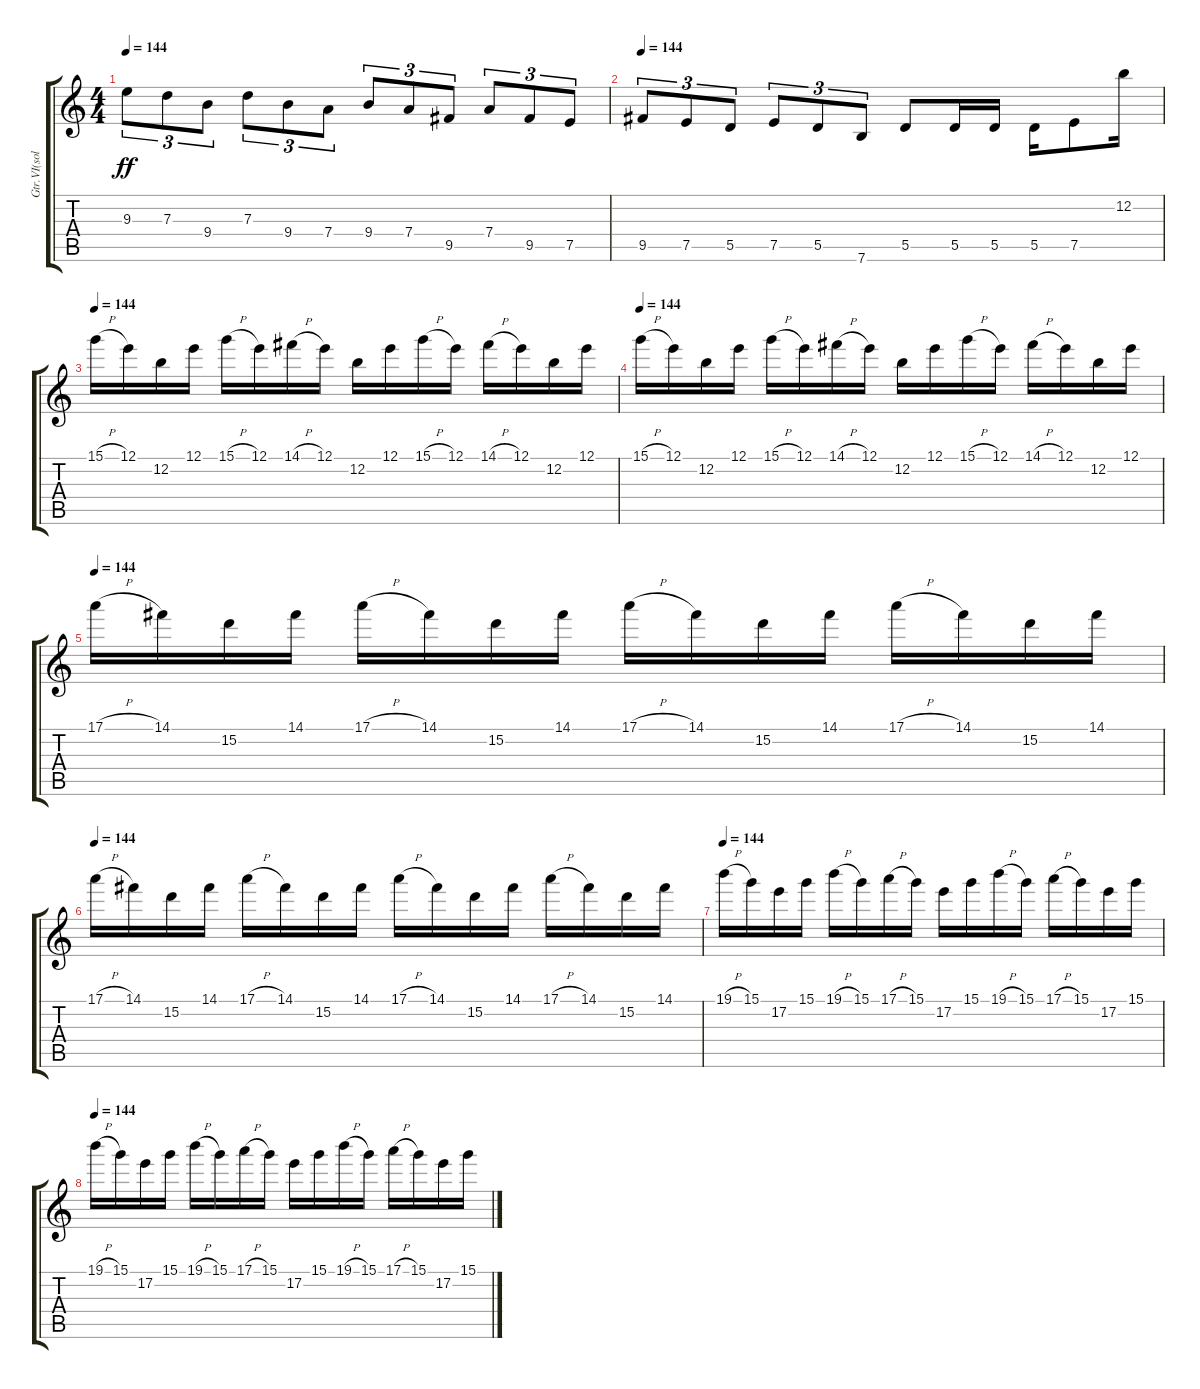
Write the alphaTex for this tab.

\track ("Gtr.VI(solo)" "Gtr.VI(sol") {instrument distortionguitar}
\staff {score tabs}
\tuning (E4 B3 G3 D3 A2 E2) {hide}
\ts (4 4)
\tempo 144
\clef g2
\ks c
9.3.8{tu (3 2) dy ff} 7.3.8{tu (3 2)} 9.4.8{tu (3 2)} 7.3.8{tu (3 2)} 9.4.8{tu (3 2)} 7.4.8{tu (3 2)} 9.4.8{tu (3 2)} 7.4.8{tu (3 2)} 9.5.8{tu (3 2)} 7.4.8{tu (3 2)} 9.5.8{tu (3 2)} 7.5.8{tu (3 2)} |
\tempo 144
9.5.8{tu (3 2)} 7.5.8{tu (3 2)} 5.5.8{tu (3 2)} 7.5.8{tu (3 2)} 5.5.8{tu (3 2)} 7.6.8{tu (3 2)} 5.5.8 5.5.16 5.5.16 5.5.16 7.5.8 12.2.16 |
\tempo 144
15.1{h}.16 12.1.16 12.2.16 12.1.16 15.1{h}.16 12.1.16 14.1{h}.16 12.1.16 12.2.16 12.1.16 15.1{h}.16 12.1.16 14.1{h}.16 12.1.16 12.2.16 12.1.16 |
\tempo 144
15.1{h}.16 12.1.16 12.2.16 12.1.16 15.1{h}.16 12.1.16 14.1{h}.16 12.1.16 12.2.16 12.1.16 15.1{h}.16 12.1.16 14.1{h}.16 12.1.16 12.2.16 12.1.16 |
\tempo 144
17.1{h}.16 14.1.16 15.2.16 14.1.16 17.1{h}.16 14.1.16 15.2.16 14.1.16 17.1{h}.16 14.1.16 15.2.16 14.1.16 17.1{h}.16 14.1.16 15.2.16 14.1.16 |
\tempo 144
17.1{h}.16 14.1.16 15.2.16 14.1.16 17.1{h}.16 14.1.16 15.2.16 14.1.16 17.1{h}.16 14.1.16 15.2.16 14.1.16 17.1{h}.16 14.1.16 15.2.16 14.1.16 |
\tempo 144
19.1{h}.16 15.1.16 17.2.16 15.1.16 19.1{h}.16 15.1.16 17.1{h}.16 15.1.16 17.2.16 15.1.16 19.1{h}.16 15.1.16 17.1{h}.16 15.1.16 17.2.16 15.1.16 |
\tempo 144
19.1{h}.16 15.1.16 17.2.16 15.1.16 19.1{h}.16 15.1.16 17.1{h}.16 15.1.16 17.2.16 15.1.16 19.1{h}.16 15.1.16 17.1{h}.16 15.1.16 17.2.16 15.1.16
